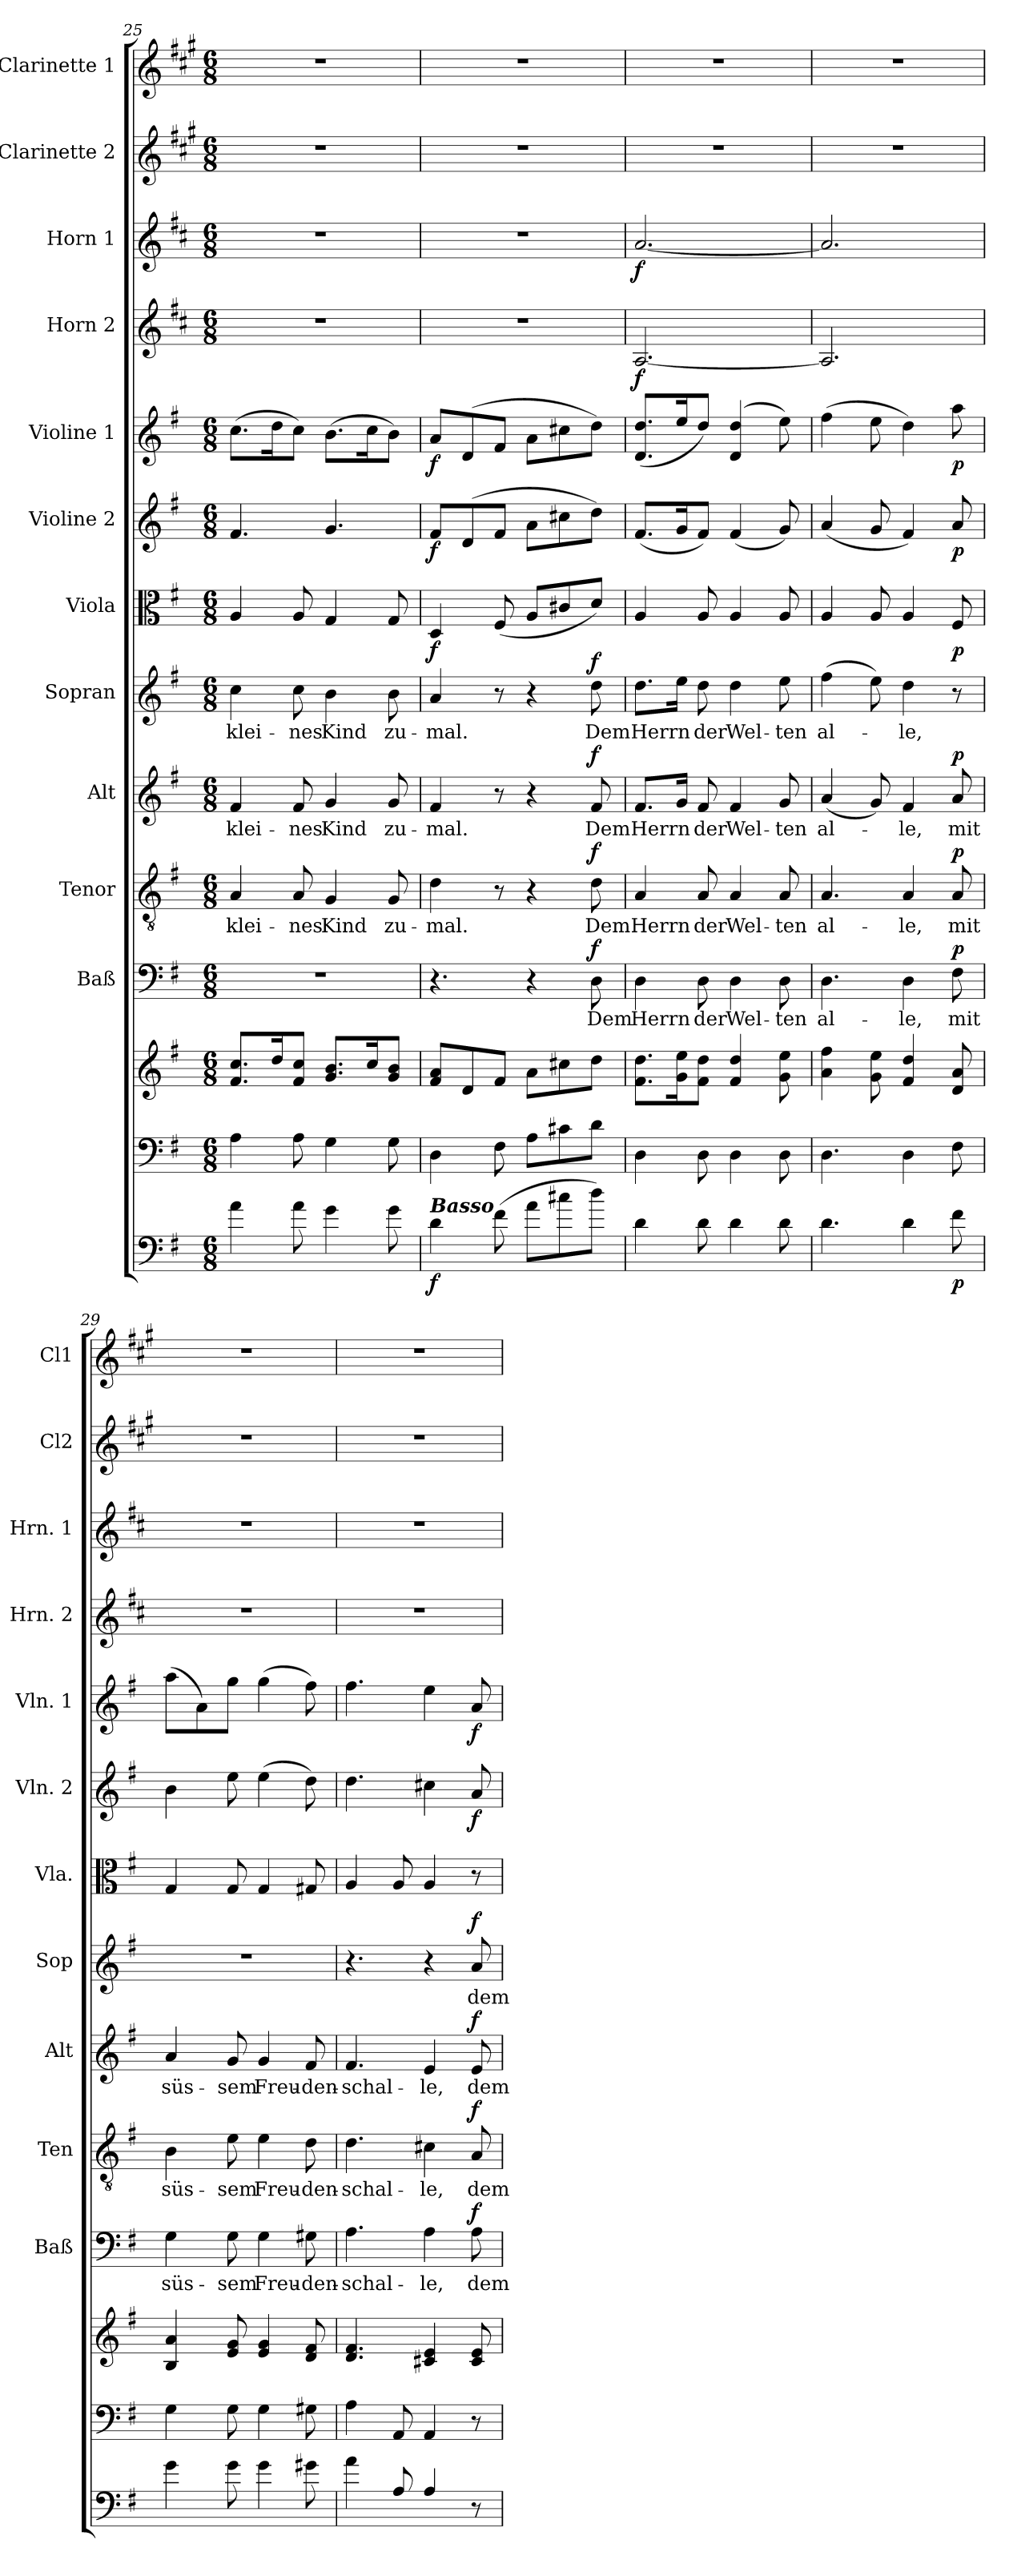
**kern	**dynam	**kern	**kern	**kern	**text	**dynam	**kern	**text	**dynam	**kern	**text	**dynam	**kern	**text	**dynam	**kern	**dynam	**kern	**dynam	**kern	**dynam	**kern	**dynam	**kern	**dynam	**kern	**kern
*part13	*part13	*part12	*part12	*part11	*part11	*part11	*part10	*part10	*part10	*part9	*part9	*part9	*part8	*part8	*part8	*part7	*part7	*part6	*part6	*part5	*part5	*part4	*part4	*part3	*part3	*part2	*part1
*staff14	*staff14	*staff13	*staff12	*staff11	*staff11	*staff11	*staff10	*staff10	*staff10	*staff9	*staff9	*staff9	*staff8	*staff8	*staff8	*staff7	*staff7	*staff6	*staff6	*staff5	*staff5	*staff4	*staff4	*staff3	*staff3	*staff2	*staff1
*	*	*	*	*I"Baß	*	*	*I"Tenor	*	*	*I"Alt	*	*	*I"Sopran	*	*	*I"Viola	*	*I"Violine 2	*	*I"Violine 1	*	*I"Horn 2	*	*I"Horn 1	*	*I"Clarinette 2	*I"Clarinette 1
*	*	*	*	*I'Baß	*	*	*I'Ten	*	*	*I'Alt	*	*	*I'Sop	*	*	*I'Vla.	*	*I'Vln. 2	*	*I'Vln. 1	*	*I'Hrn. 2	*	*I'Hrn. 1	*	*I'Cl2	*I'Cl1
*clefF4	*	*clefF4	*clefG2	*clefF4	*	*	*clefGv2	*	*	*clefG2	*	*	*clefG2	*	*	*clefC3	*	*clefG2	*	*clefG2	*	*clefG2	*	*clefG2	*	*clefG2	*clefG2
*ITrd7c12	*	*	*	*	*	*	*	*	*	*	*	*	*	*	*	*	*	*	*	*	*	*ITrd4c7	*	*ITrd4c7	*	*ITrd1c2	*ITrd1c2
*k[f#]	*	*k[f#]	*k[f#]	*k[f#]	*	*	*k[f#]	*	*	*k[f#]	*	*	*k[f#]	*	*	*k[f#]	*	*k[f#]	*	*k[f#]	*	*k[f#]	*	*k[f#]	*	*k[f#]	*k[f#]
*G:	*	*G:	*G:	*G:	*	*	*G:	*	*	*G:	*	*	*G:	*	*	*G:	*	*G:	*	*G:	*	*G:	*	*G:	*	*G:	*G:
*M6/8	*	*M6/8	*M6/8	*M6/8	*	*	*M6/8	*	*	*M6/8	*	*	*M6/8	*	*	*M6/8	*	*M6/8	*	*M6/8	*	*M6/8	*	*M6/8	*	*M6/8	*M6/8
=25	=25	=25	=25	=25	=25	=25	=25	=25	=25	=25	=25	=25	=25	=25	=25	=25	=25	=25	=25	=25	=25	=25	=25	=25	=25	=25	=25
!	!	!	!	!	!	!	!	!LO:LY:b	!	!	!LO:LY:b	!	!	!LO:LY:b	!	!	!	!	!	!	!	!	!	!	!	!	!
4A\	.	4A\	8.f#/ 8.cc/L	2.r	.	.	4A/	klei-	.	4f#/	klei-	.	4cc\	klei-	.	4A/	.	4.f#/	.	(>8.cc\L	.	2.r	.	2.r	.	2.r	2.r
.	.	.	16dd/k	.	.	.	.	.	.	.	.	.	.	.	.	.	.	.	.	16dd\k	.	.	.	.	.	.	.
!	!	!	!	!	!	!	!	!LO:LY:b	!	!	!LO:LY:b	!	!	!LO:LY:b	!	!	!	!	!	!	!	!	!	!	!	!	!
8A\	.	8A\	8f#/ 8cc/J	.	.	.	8A/	-nes	.	8f#/	-nes	.	8cc\	-nes	.	8A/	.	.	.	8cc\J)	.	.	.	.	.	.	.
!	!	!	!	!	!	!	!	!LO:LY:b	!	!	!LO:LY:b	!	!	!LO:LY:b	!	!	!	!	!	!	!	!	!	!	!	!	!
4G\	.	4G\	8.g/ 8.b/L	.	.	.	4G/	Kind	.	4g/	Kind	.	4b\	Kind	.	4G/	.	4.g/	.	(>8.b\L	.	.	.	.	.	.	.
.	.	.	16cc/k	.	.	.	.	.	.	.	.	.	.	.	.	.	.	.	.	16cc\k	.	.	.	.	.	.	.
!	!	!	!	!	!	!	!	!LO:LY:b	!	!	!LO:LY:b	!	!	!LO:LY:b	!	!	!	!	!	!	!	!	!	!	!	!	!
8G\	.	8G\	8g/ 8b/J	.	.	.	8G/	zu-	.	8g/	zu-	.	8b\	zu-	.	8G/	.	.	.	8b\J)	.	.	.	.	.	.	.
=26	=26	=26	=26	=26	=26	=26	=26	=26	=26	=26	=26	=26	=26	=26	=26	=26	=26	=26	=26	=26	=26	=26	=26	=26	=26	=26	=26
!LO:TX:a:Bi:t=Basso	!	!	!	!	!	!	!	!	!	!	!	!	!	!	!	!	!	!	!	!	!	!	!	!	!	!	!
!	!LO:DY:b	!	!	!	!	!	!	!LO:LY:b	!	!	!LO:LY:b	!	!	!LO:LY:b	!	!	!LO:DY:b	!	!LO:DY:b	!	!LO:DY:b	!	!	!	!	!	!
4D\	f	4D\	8f#/ 8a/L	4.r	.	.	4d\	-mal.	.	4f#/	-mal.	.	4a/	-mal.	.	4D/	f	8f#/L	f	8a/L	f	2.r	.	2.r	.	2.r	2.r
.	.	.	8d/	.	.	.	.	.	.	.	.	.	.	.	.	.	.	(>8d/	.	(>8d/	.	.	.	.	.	.	.
(>8F#\	.	8F#\	8f#/J	.	.	.	8r	.	.	8r	.	.	8r	.	.	(<8F#/	.	8f#/J	.	8f#/J	.	.	.	.	.	.	.
8A\L	.	8A\L	8a\L	4r	.	.	4r	.	.	4r	.	.	4r	.	.	8A/L	.	8a\L	.	8a\L	.	.	.	.	.	.	.
8c#X\	.	8c#X\	8cc#X\	.	.	.	.	.	.	.	.	.	.	.	.	8c#X/	.	8cc#X\	.	8cc#X\	.	.	.	.	.	.	.
!	!	!	!	!	!LO:LY:b	!LO:DY:a	!	!LO:LY:b	!LO:DY:a	!	!LO:LY:b	!LO:DY:a	!	!LO:LY:b	!LO:DY:a	!	!	!	!	!	!	!	!	!	!	!	!
8d\J)	.	8d\J	8dd\J	8D\	Dem	f	8d\	Dem	f	8f#/	Dem	f	8dd\	Dem	f	8d/J)	.	8dd\J)	.	8dd\J)	.	.	.	.	.	.	.
=27	=27	=27	=27	=27	=27	=27	=27	=27	=27	=27	=27	=27	=27	=27	=27	=27	=27	=27	=27	=27	=27	=27	=27	=27	=27	=27	=27
!	!	!	!	!	!LO:LY:b	!	!	!LO:LY:b	!	!	!LO:LY:b	!	!	!LO:LY:b	!	!	!	!	!	!	!	!	!LO:DY:b	!	!LO:DY:b	!	!
4D\	.	4D\	8.f#\ 8.dd\L	4D\	Herrn	.	4A/	Herrn	.	8.f#/L	Herrn	.	8.dd\L	Herrn	.	4A/	.	(<8.f#/L	.	(8.d/ 8.dd/L	.	[2.D/	f	[2.d/	f	2.r	2.r
.	.	.	16g\ 16ee\k	.	.	.	.	.	.	16g/Jk	.	.	16ee\Jk	.	.	.	.	16g/k	.	16ee/k	.	.	.	.	.	.	.
!	!	!	!	!	!LO:LY:b	!	!	!LO:LY:b	!	!	!LO:LY:b	!	!	!LO:LY:b	!	!	!	!	!	!	!	!	!	!	!	!	!
8D\	.	8D\	8f#\ 8dd\J	8D\	der	.	8A/	der	.	8f#/	der	.	8dd\	der	.	8A/	.	8f#/J)	.	8dd/J)	.	.	.	.	.	.	.
!	!	!	!	!	!LO:LY:b	!	!	!LO:LY:b	!	!	!LO:LY:b	!	!	!LO:LY:b	!	!	!	!	!	!	!	!	!	!	!	!	!
4D\	.	4D\	4f#/ 4dd/	4D\	Wel-	.	4A/	Wel-	.	4f#/	Wel-	.	4dd\	Wel-	.	4A/	.	(<4f#/	.	(4d/ 4dd/	.	.	.	.	.	.	.
!	!	!	!	!	!LO:LY:b	!	!	!LO:LY:b	!	!	!LO:LY:b	!	!	!LO:LY:b	!	!	!	!	!	!	!	!	!	!	!	!	!
8D\	.	8D\	8g\ 8ee\	8D\	-ten	.	8A/	-ten	.	8g/	-ten	.	8ee\	-ten	.	8A/	.	8g/)	.	8ee\)	.	.	.	.	.	.	.
=28	=28	=28	=28	=28	=28	=28	=28	=28	=28	=28	=28	=28	=28	=28	=28	=28	=28	=28	=28	=28	=28	=28	=28	=28	=28	=28	=28
!	!	!	!	!	!LO:LY:b	!	!	!LO:LY:b	!	!	!LO:LY:b	!	!	!LO:LY:b	!	!	!	!	!	!	!	!	!	!	!	!	!
4.D\	.	4.D\	4a\ 4ff#\	4.D\	al-	.	4.A/	al-	.	(<4a/	al-	.	(>4ff#\	al-	.	4A/	.	(<4a/	.	(>4ff#\	.	2.D/]	.	2.d/]	.	2.r	2.r
.	.	.	8g\ 8ee\	.	.	.	.	.	.	8g/)	.	.	8ee\)	.	.	8A/	.	8g/	.	8ee\	.	.	.	.	.	.	.
!	!	!	!	!	!LO:LY:b	!	!	!LO:LY:b	!	!	!LO:LY:b	!	!	!LO:LY:b	!	!	!	!	!	!	!	!	!	!	!	!	!
4D\	.	4D\	4f#/ 4dd/	4D\	-le,	.	4A/	-le,	.	4f#/	-le,	.	4dd\	-le,	.	4A/	.	4f#/)	.	4dd\)	.	.	.	.	.	.	.
!	!LO:DY:b	!	!	!	!LO:LY:b	!LO:DY:a	!	!LO:LY:b	!LO:DY:a	!	!LO:LY:b	!LO:DY:a	!	!	!	!	!LO:DY:b	!	!LO:DY:b	!	!LO:DY:b	!	!	!	!	!	!
8F#\	p	8F#\	8d/ 8a/	8F#\	mit	p	8A/	mit	p	8a/	mit	p	8r	.	.	8F#/	p	8a/	p	8aa\	p	.	.	.	.	.	.
!!LO:PB:g=z
=29	=29	=29	=29	=29	=29	=29	=29	=29	=29	=29	=29	=29	=29	=29	=29	=29	=29	=29	=29	=29	=29	=29	=29	=29	=29	=29	=29
!	!	!	!	!	!LO:LY:b	!	!	!LO:LY:b	!	!	!LO:LY:b	!	!	!	!	!	!	!	!	!	!	!	!	!	!	!	!
4G\	.	4G\	4B/ 4a/	4G\	süs-	.	4B\	süs-	.	4a/	süs-	.	2.r	.	.	4G/	.	4b\	.	(>8aa\L	.	2.r	.	2.r	.	2.r	2.r
.	.	.	.	.	.	.	.	.	.	.	.	.	.	.	.	.	.	.	.	8a\)	.	.	.	.	.	.	.
!	!	!	!	!	!LO:LY:b	!	!	!LO:LY:b	!	!	!LO:LY:b	!	!	!	!	!	!	!	!	!	!	!	!	!	!	!	!
8G\	.	8G\	8e/ 8g/	8G\	-sem	.	8e\	-sem	.	8g/	-sem	.	.	.	.	8G/	.	8ee\	.	8gg\J	.	.	.	.	.	.	.
!	!	!	!	!	!LO:LY:b	!	!	!LO:LY:b	!	!	!LO:LY:b	!	!	!	!	!	!	!	!	!	!	!	!	!	!	!	!
4G\	.	4G\	4e/ 4g/	4G\	Freu-	.	4e\	Freu-	.	4g/	Freu-	.	.	.	.	4G/	.	(>4ee\	.	(>4gg\	.	.	.	.	.	.	.
!	!	!	!	!	!LO:LY:b	!	!	!LO:LY:b	!	!	!LO:LY:b	!	!	!	!	!	!	!	!	!	!	!	!	!	!	!	!
8G#X\	.	8G#X\	8d/ 8f#/	8G#X\	-den-	.	8d\	-den-	.	8f#/	-den-	.	.	.	.	8G#X/	.	8dd\)	.	8ff#\)	.	.	.	.	.	.	.
=30	=30	=30	=30	=30	=30	=30	=30	=30	=30	=30	=30	=30	=30	=30	=30	=30	=30	=30	=30	=30	=30	=30	=30	=30	=30	=30	=30
!	!	!	!	!	!LO:LY:b	!	!	!LO:LY:b	!	!	!LO:LY:b	!	!	!	!	!	!	!	!	!	!	!	!	!	!	!	!
4A\	.	4A\	4.d/ 4.f#/	4.A\	-schal-	.	4.d\	-schal-	.	4.f#/	-schal-	.	4.r	.	.	4A/	.	4.dd\	.	4.ff#\	.	2.r	.	2.r	.	2.r	2.r
8AA/	.	8AA/	.	.	.	.	.	.	.	.	.	.	.	.	.	8A/	.	.	.	.	.	.	.	.	.	.	.
!	!	!	!	!	!LO:LY:b	!	!	!LO:LY:b	!	!	!LO:LY:b	!	!	!	!	!	!	!	!	!	!	!	!	!	!	!	!
4AA/	.	4AA/	4c#X/ 4e/	4A\	-le,	.	4c#X\	-le,	.	4e/	-le,	.	4r	.	.	4A/	.	4cc#X\	.	4ee\	.	.	.	.	.	.	.
!	!	!	!	!	!LO:LY:b	!LO:DY:a	!	!LO:LY:b	!LO:DY:a	!	!LO:LY:b	!LO:DY:a	!	!LO:LY:b	!LO:DY:a	!	!	!	!LO:DY:b	!	!LO:DY:b	!	!	!	!	!	!
8r	.	8r	8c#/ 8e/	8A\	dem	f	8A/	dem	f	8e/	dem	f	8a/	dem	f	8r	.	8a/	f	8a/	f	.	.	.	.	.	.
=	=	=	=	=	=	=	=	=	=	=	=	=	=	=	=	=	=	=	=	=	=	=	=	=	=	=	=
*-	*-	*-	*-	*-	*-	*-	*-	*-	*-	*-	*-	*-	*-	*-	*-	*-	*-	*-	*-	*-	*-	*-	*-	*-	*-	*-	*-
